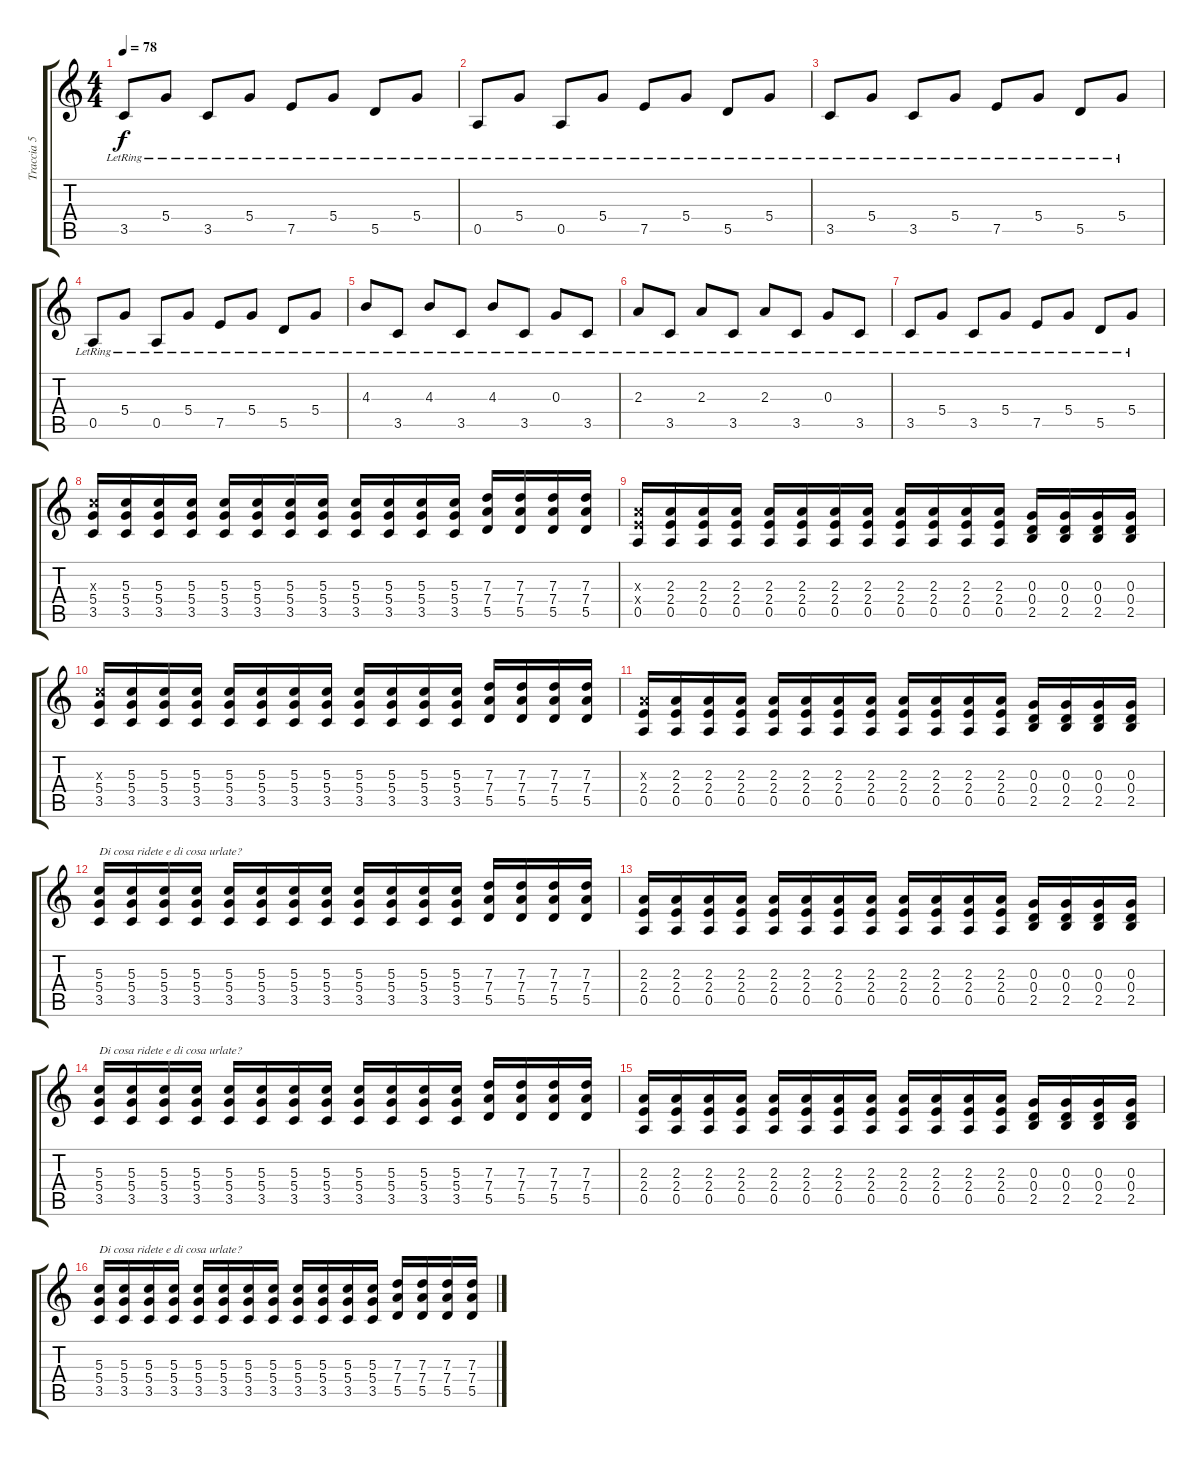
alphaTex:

\track ("Traccia 5" "Traccia 5") {instrument overdrivenguitar}
\staff {score tabs}
\tuning (E4 B3 G3 D3 A2 E2) {hide}
\ts (4 4)
\tempo 78
\clef g2
\ks c
3.5{lr}.8{dy f} 5.4{lr}.8 3.5{lr}.8 5.4{lr}.8 7.5{lr}.8 5.4{lr}.8 5.5{lr}.8 5.4{lr}.8 |
0.5{lr}.8 5.4{lr}.8 0.5{lr}.8 5.4{lr}.8 7.5{lr}.8 5.4{lr}.8 5.5{lr}.8 5.4{lr}.8 |
3.5{lr}.8 5.4{lr}.8 3.5{lr}.8 5.4{lr}.8 7.5{lr}.8 5.4{lr}.8 5.5{lr}.8 5.4{lr}.8 |
0.5{lr}.8 5.4{lr}.8 0.5{lr}.8 5.4{lr}.8 7.5{lr}.8 5.4{lr}.8 5.5{lr}.8 5.4{lr}.8 |
4.3{lr}.8 3.5{lr}.8 4.3{lr}.8 3.5{lr}.8 4.3{lr}.8 3.5{lr}.8 0.3{lr}.8 3.5{lr}.8 |
2.3{lr}.8 3.5{lr}.8 2.3{lr}.8 3.5{lr}.8 2.3{lr}.8 3.5{lr}.8 0.3{lr}.8 3.5{lr}.8 |
3.5{lr}.8 5.4{lr}.8 3.5{lr}.8 5.4{lr}.8 7.5{lr}.8 5.4{lr}.8 5.5{lr}.8 5.4{lr}.8 |
(5.3{x} 5.4 3.5).16 (5.3 5.4 3.5).16 (5.3 5.4 3.5).16 (5.3 5.4 3.5).16 (5.3 5.4 3.5).16 (5.3 5.4 3.5).16 (5.3 5.4 3.5).16 (5.3 5.4 3.5).16 (5.3 5.4 3.5).16 (5.3 5.4 3.5).16 (5.3 5.4 3.5).16 (5.3 5.4 3.5).16 (7.3 7.4 5.5).16 (7.3 7.4 5.5).16 (7.3 7.4 5.5).16 (7.3 7.4 5.5).16 |
(2.3{x} 2.4{x} 0.5).16 (2.3 2.4 0.5).16 (2.3 2.4 0.5).16 (2.3 2.4 0.5).16 (2.3 2.4 0.5).16 (2.3 2.4 0.5).16 (2.3 2.4 0.5).16 (2.3 2.4 0.5).16 (2.3 2.4 0.5).16 (2.3 2.4 0.5).16 (2.3 2.4 0.5).16 (2.3 2.4 0.5).16 (0.3 0.4 2.5).16 (0.3 0.4 2.5).16 (0.3 0.4 2.5).16 (0.3 0.4 2.5).16 |
(5.3{x} 5.4 3.5).16 (5.3 5.4 3.5).16 (5.3 5.4 3.5).16 (5.3 5.4 3.5).16 (5.3 5.4 3.5).16 (5.3 5.4 3.5).16 (5.3 5.4 3.5).16 (5.3 5.4 3.5).16 (5.3 5.4 3.5).16 (5.3 5.4 3.5).16 (5.3 5.4 3.5).16 (5.3 5.4 3.5).16 (7.3 7.4 5.5).16 (7.3 7.4 5.5).16 (7.3 7.4 5.5).16 (7.3 7.4 5.5).16 |
(2.3{x} 2.4 0.5).16 (2.3 2.4 0.5).16 (2.3 2.4 0.5).16 (2.3 2.4 0.5).16 (2.3 2.4 0.5).16 (2.3 2.4 0.5).16 (2.3 2.4 0.5).16 (2.3 2.4 0.5).16 (2.3 2.4 0.5).16 (2.3 2.4 0.5).16 (2.3 2.4 0.5).16 (2.3 2.4 0.5).16 (0.3 0.4 2.5).16 (0.3 0.4 2.5).16 (0.3 0.4 2.5).16 (0.3 0.4 2.5).16 |
(5.3 5.4 3.5).16{txt "Di cosa ridete e di cosa urlate?"} (5.3 5.4 3.5).16 (5.3 5.4 3.5).16 (5.3 5.4 3.5).16 (5.3 5.4 3.5).16 (5.3 5.4 3.5).16 (5.3 5.4 3.5).16 (5.3 5.4 3.5).16 (5.3 5.4 3.5).16 (5.3 5.4 3.5).16 (5.3 5.4 3.5).16 (5.3 5.4 3.5).16 (7.3 7.4 5.5).16 (7.3 7.4 5.5).16 (7.3 7.4 5.5).16 (7.3 7.4 5.5).16 |
(2.3 2.4 0.5).16 (2.3 2.4 0.5).16 (2.3 2.4 0.5).16 (2.3 2.4 0.5).16 (2.3 2.4 0.5).16 (2.3 2.4 0.5).16 (2.3 2.4 0.5).16 (2.3 2.4 0.5).16 (2.3 2.4 0.5).16 (2.3 2.4 0.5).16 (2.3 2.4 0.5).16 (2.3 2.4 0.5).16 (0.3 0.4 2.5).16 (0.3 0.4 2.5).16 (0.3 0.4 2.5).16 (0.3 0.4 2.5).16 |
(5.3 5.4 3.5).16{txt "Di cosa ridete e di cosa urlate?"} (5.3 5.4 3.5).16 (5.3 5.4 3.5).16 (5.3 5.4 3.5).16 (5.3 5.4 3.5).16 (5.3 5.4 3.5).16 (5.3 5.4 3.5).16 (5.3 5.4 3.5).16 (5.3 5.4 3.5).16 (5.3 5.4 3.5).16 (5.3 5.4 3.5).16 (5.3 5.4 3.5).16 (7.3 7.4 5.5).16 (7.3 7.4 5.5).16 (7.3 7.4 5.5).16 (7.3 7.4 5.5).16 |
(2.3 2.4 0.5).16 (2.3 2.4 0.5).16 (2.3 2.4 0.5).16 (2.3 2.4 0.5).16 (2.3 2.4 0.5).16 (2.3 2.4 0.5).16 (2.3 2.4 0.5).16 (2.3 2.4 0.5).16 (2.3 2.4 0.5).16 (2.3 2.4 0.5).16 (2.3 2.4 0.5).16 (2.3 2.4 0.5).16 (0.3 0.4 2.5).16 (0.3 0.4 2.5).16 (0.3 0.4 2.5).16 (0.3 0.4 2.5).16 |
(5.3 5.4 3.5).16{txt "Di cosa ridete e di cosa urlate?"} (5.3 5.4 3.5).16 (5.3 5.4 3.5).16 (5.3 5.4 3.5).16 (5.3 5.4 3.5).16 (5.3 5.4 3.5).16 (5.3 5.4 3.5).16 (5.3 5.4 3.5).16 (5.3 5.4 3.5).16 (5.3 5.4 3.5).16 (5.3 5.4 3.5).16 (5.3 5.4 3.5).16 (7.3 7.4 5.5).16 (7.3 7.4 5.5).16 (7.3 7.4 5.5).16 (7.3 7.4 5.5).16
